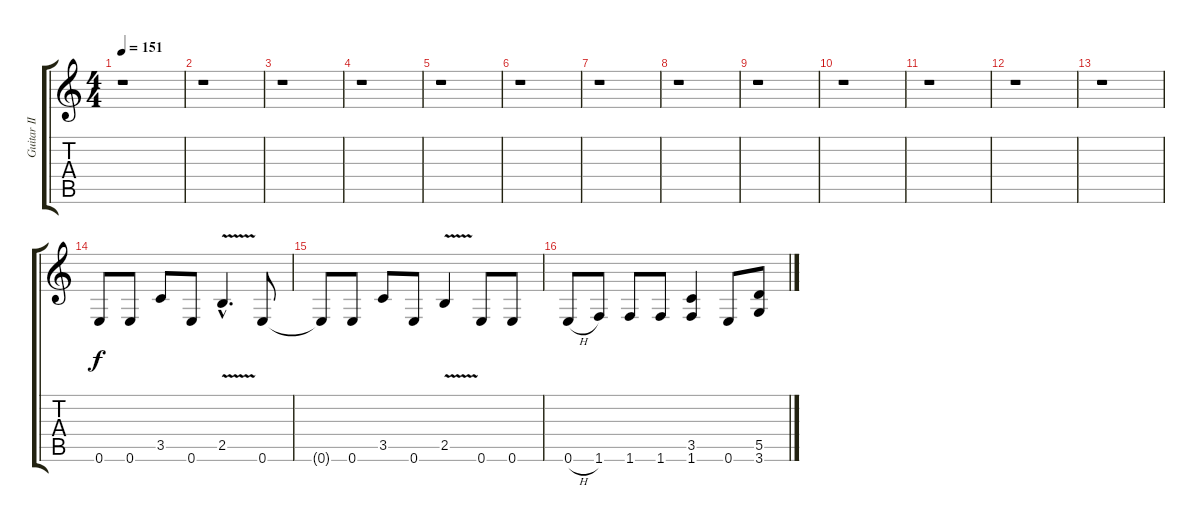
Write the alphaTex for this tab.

\track ("Guitar II" "Guitar II") {instrument overdrivenguitar}
\staff {score tabs}
\tuning (E4 B3 G3 D3 A2 E2) {hide}
\ts (4 4)
\tempo 151
\clef g2
\ks c
r.1{dy f} |
r.1 |
r.1 |
r.1 |
r.1 |
r.1 |
r.1 |
r.1 |
r.1 |
r.1 |
r.1 |
r.1 |
r.1 |
0.6.8 0.6.8 3.5.8 0.6.8 2.5{v hac}.4{d} 0.6.8 |
0.6{t}.8 0.6.8 3.5.8 0.6.8 2.5{v}.4 0.6.8 0.6.8 |
0.6{h}.8 1.6.8 1.6.8 1.6.8 (3.5 1.6).4 0.6.8 (5.5 3.6).8
